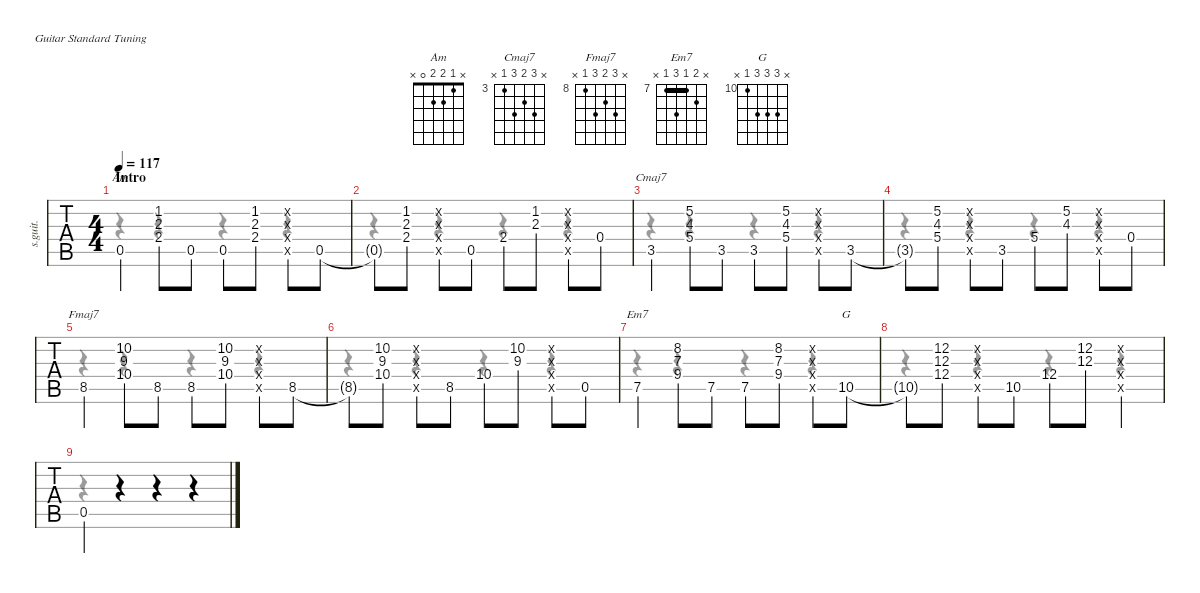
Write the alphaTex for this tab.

\defaultSystemsLayout 4
\hideDynamics
\bracketExtendMode nobrackets
\otherSystemsTrackNameOrientation horizontal
\track ("Rhythm Guitar" "s.guit.") {instrument acousticguitarsteel}
\staff {tabs}
\tuning (E4 B3 G3 D3 A2 E2)
\chord ("Am" x 1 2 2 0 x)
\chord ("Cmaj7" x 5 4 5 3 x) {firstfret 3}
\chord ("Fmaj7" x 10 9 10 8 x) {firstfret 8}
\chord ("Em7" x 8 7 9 7 x) {firstfret 7 barre 7}
\chord ("G" x 12 12 12 10 x) {firstfret 10}
\voice
\ts (4 4)
\beaming (8 2 2 2 2)
\section ("" "Intro")
\tempo 117
\clef g2
\ks c
0.5.4{ch "Am" dy f instrument acousticguitarsteel} (1.2 2.3 2.4).8 0.5.8 0.5.8 (1.2 2.3 2.4).8 (0.2{x} 0.3{x} 0.4{x} 0.5{x}).8 0.5.8 |
0.5{t}.8 (1.2 2.3 2.4).8 (0.2{x} 0.3{x} 0.4{x} 0.5{x}).8 0.5.8 2.4.8 (1.2 2.3).8 (0.2{x} 0.3{x} 0.4{x} 0.5{x}).8 0.4.8 |
3.5.4{ch "Cmaj7"} (5.2 4.3 5.4).8 3.5.8 3.5.8 (5.2 4.3 5.4).8 (0.2{x} 0.3{x} 0.4{x} 0.5{x}).8 3.5.8 |
3.5{t}.8 (5.2 4.3 5.4).8 (0.2{x} 0.3{x} 0.4{x} 0.5{x}).8 3.5.8 5.4.8 (5.2 4.3).8 (0.2{x} 0.3{x} 0.4{x} 0.5{x}).8 0.4.8 |
8.5.4{ch "Fmaj7"} (10.2 9.3 10.4).8 8.5.8 8.5.8 (10.2 9.3 10.4).8 (0.2{x} 0.3{x} 0.4{x} 0.5{x}).8 8.5.8 |
8.5{t}.8 (10.2 9.3 10.4).8 (0.2{x} 0.3{x} 0.4{x} 0.5{x}).8 8.5.8 10.4.8 (10.2 9.3).8 (0.2{x} 0.3{x} 0.4{x} 0.5{x}).8 0.5.8 |
7.5.4{ch "Em7"} (8.2 7.3 9.4).8 7.5.8 7.5.8 (8.2 7.3 9.4).8 (0.2{x} 0.3{x} 0.4{x} 0.5{x}).8 10.5.8{ch "G"} |
10.5{t}.8 (12.2 12.3 12.4).8 (0.2{x} 0.3{x} 0.4{x} 0.5{x}).8 10.5.8 12.4.8 (12.2 12.3).8 (0.2{x} 0.3{x} 0.4{x} 0.5{x}).4 |
0.5.4 r.4 r.4 r.4
\voice
\clef g2
\ottava regular
\simile none
\ks c
r.4{dy mf} r.4 r.4 r.4 |
r.4 r.4 r.4 r.4 |
r.4 r.4 r.4 r.4 |
r.4 r.4 r.4 r.4 |
r.4 r.4 r.4 r.4 |
r.4 r.4 r.4 r.4 |
r.4 r.4 r.4 r.4 |
r.4 r.4 r.4 r.4 |
r.4 r.4 r.4 r.4
